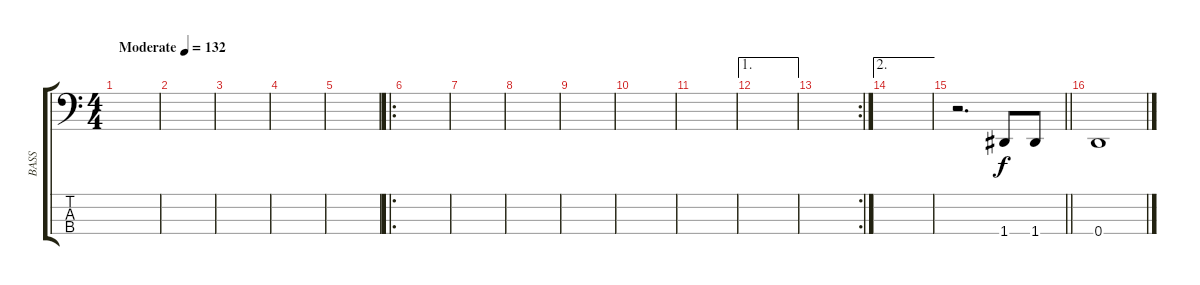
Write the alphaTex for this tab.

\track ("BASS" "BASS") {instrument electricbasspick}
\staff {score tabs}
\tuning (F2 C2 G1 D1) {hide}
\ts (4 4)
\tempo (132 "Moderate")
\clef f4
\ks c
|
|
|
|
|
\ro
|
|
|
|
|
|
\ae 1
|
\rc 2
|
\ae 2
|
\barLineRight lightlight
r.2{d} 1.4.8 1.4.8 |
0.4.1
